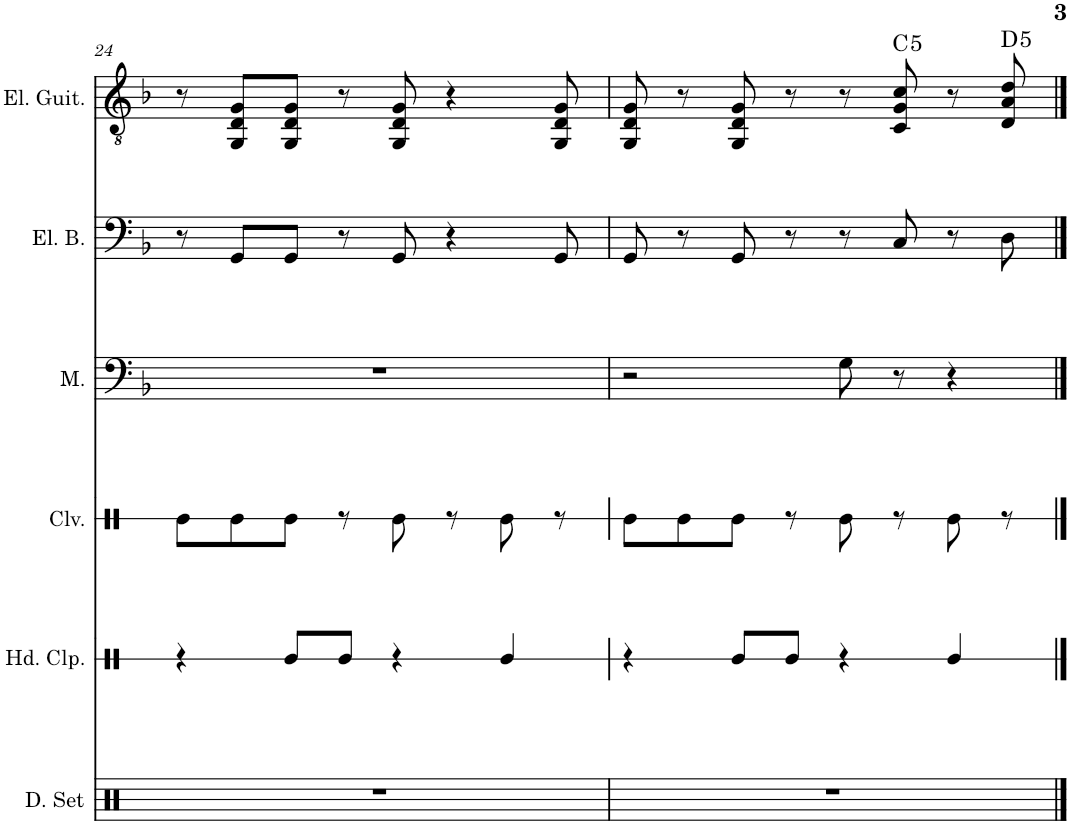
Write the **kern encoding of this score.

**kern	**kern	**kern	**kern	**kern	**kern	**harte
*part6	*part5	*part4	*part3	*part2	*part1	*part1
*staff6	*staff5	*staff4	*staff3	*staff2	*staff1	*
*I"Drumset	*I"Hand Clap	*I"Claves	*I"Men	*I"Electric Bass	*I"Electric Guitar	*
*I'D. Set	*I'Hd. Clp.	*I'Clv.	*I'M.	*I'El. B.	*I'El. Guit.	*
!!LO:PB:g=z
*clefX	*clefX	*clefX	*clefF4	*clefF4	*clefGv2	*
*	*	*	*	*Trd7c12	*	*
*k[]	*k[]	*k[]	*k[b-]	*k[b-]	*k[b-]	*
*M4/4	*M4/4	*M4/4	*M4/4	*M4/4	*M4/4	*
=24	=24	=24	=24	=24	=24	=24
1r	4r	8Re\L	1r	8r	8r	.
.	.	8Re\	.	8GG/L	8GG/ 8D/ 8G/L	.
.	8Re/L	8Re\J	.	8GG/J	8GG/ 8D/ 8G/J	.
.	8Re/J	8r	.	8r	8r	.
.	4r	8Re\	.	8GG/	8GG/ 8D/ 8G/	.
.	.	8r	.	4r	4r	.
.	4Re/	8Re\	.	.	.	.
.	.	8r	.	8GG/	8GG/ 8D/ 8G/	.
=25	=25	=25	=25	=25	=25	=25
1r	4r	8Re\L	2r	8GG/	8GG/ 8D/ 8G/	.
.	.	8Re\	.	8r	8r	.
.	8Re/L	8Re\J	.	8GG/	8GG/ 8D/ 8G/	.
.	8Re/J	8r	.	8r	8r	.
.	4r	8Re\	8G\	8r	8r	.
!	!	!	!	!	!	!LO:H:kt=5
.	.	8r	8r	8C/	8C/ 8G/ 8c/	C:(1,5)
.	4Re/	8Re\	4r	8r	8r	.
!	!	!	!	!	!	!LO:H:kt=5
.	.	8r	.	8D\	8D/ 8A/ 8d/	D:(1,5)
==	==	==	==	==	==	==
*-	*-	*-	*-	*-	*-	*-
